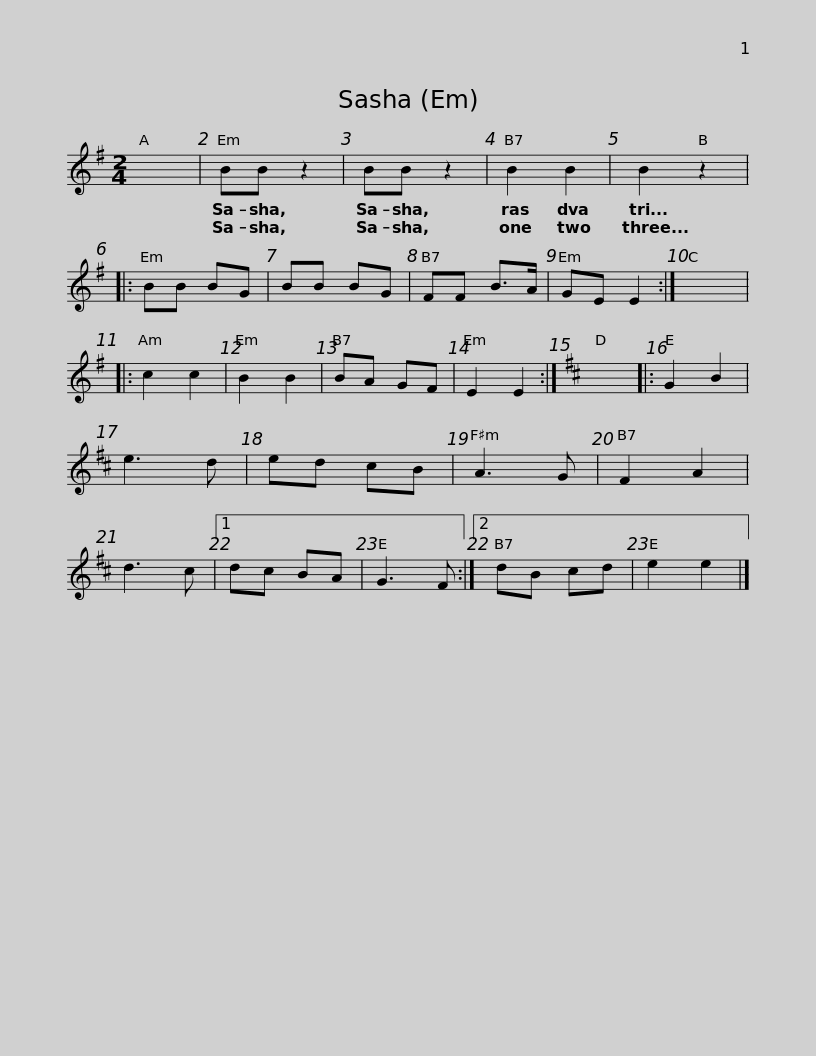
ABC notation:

X:1
L:1/8
M:2/4
I:linebreak $
K:Emin
V:1 treble
V:1
 x4 | BB z2 | BB z2 | B2 B2 | B2 z2 |: %5
 BB BG | BB BG | FF B>A | GE E2 :| x4 |: %10
 c2 c2 | B2 B2 |$ BA GF | E2 E2 :|[K:D] x4 |: %15
 G2 B2 | e3 d | ed cB | A3 G | F2 A2 | %20
 d3 c |1 dc BA | G3 F :|2 dB cd | e2 e2 |] %25
